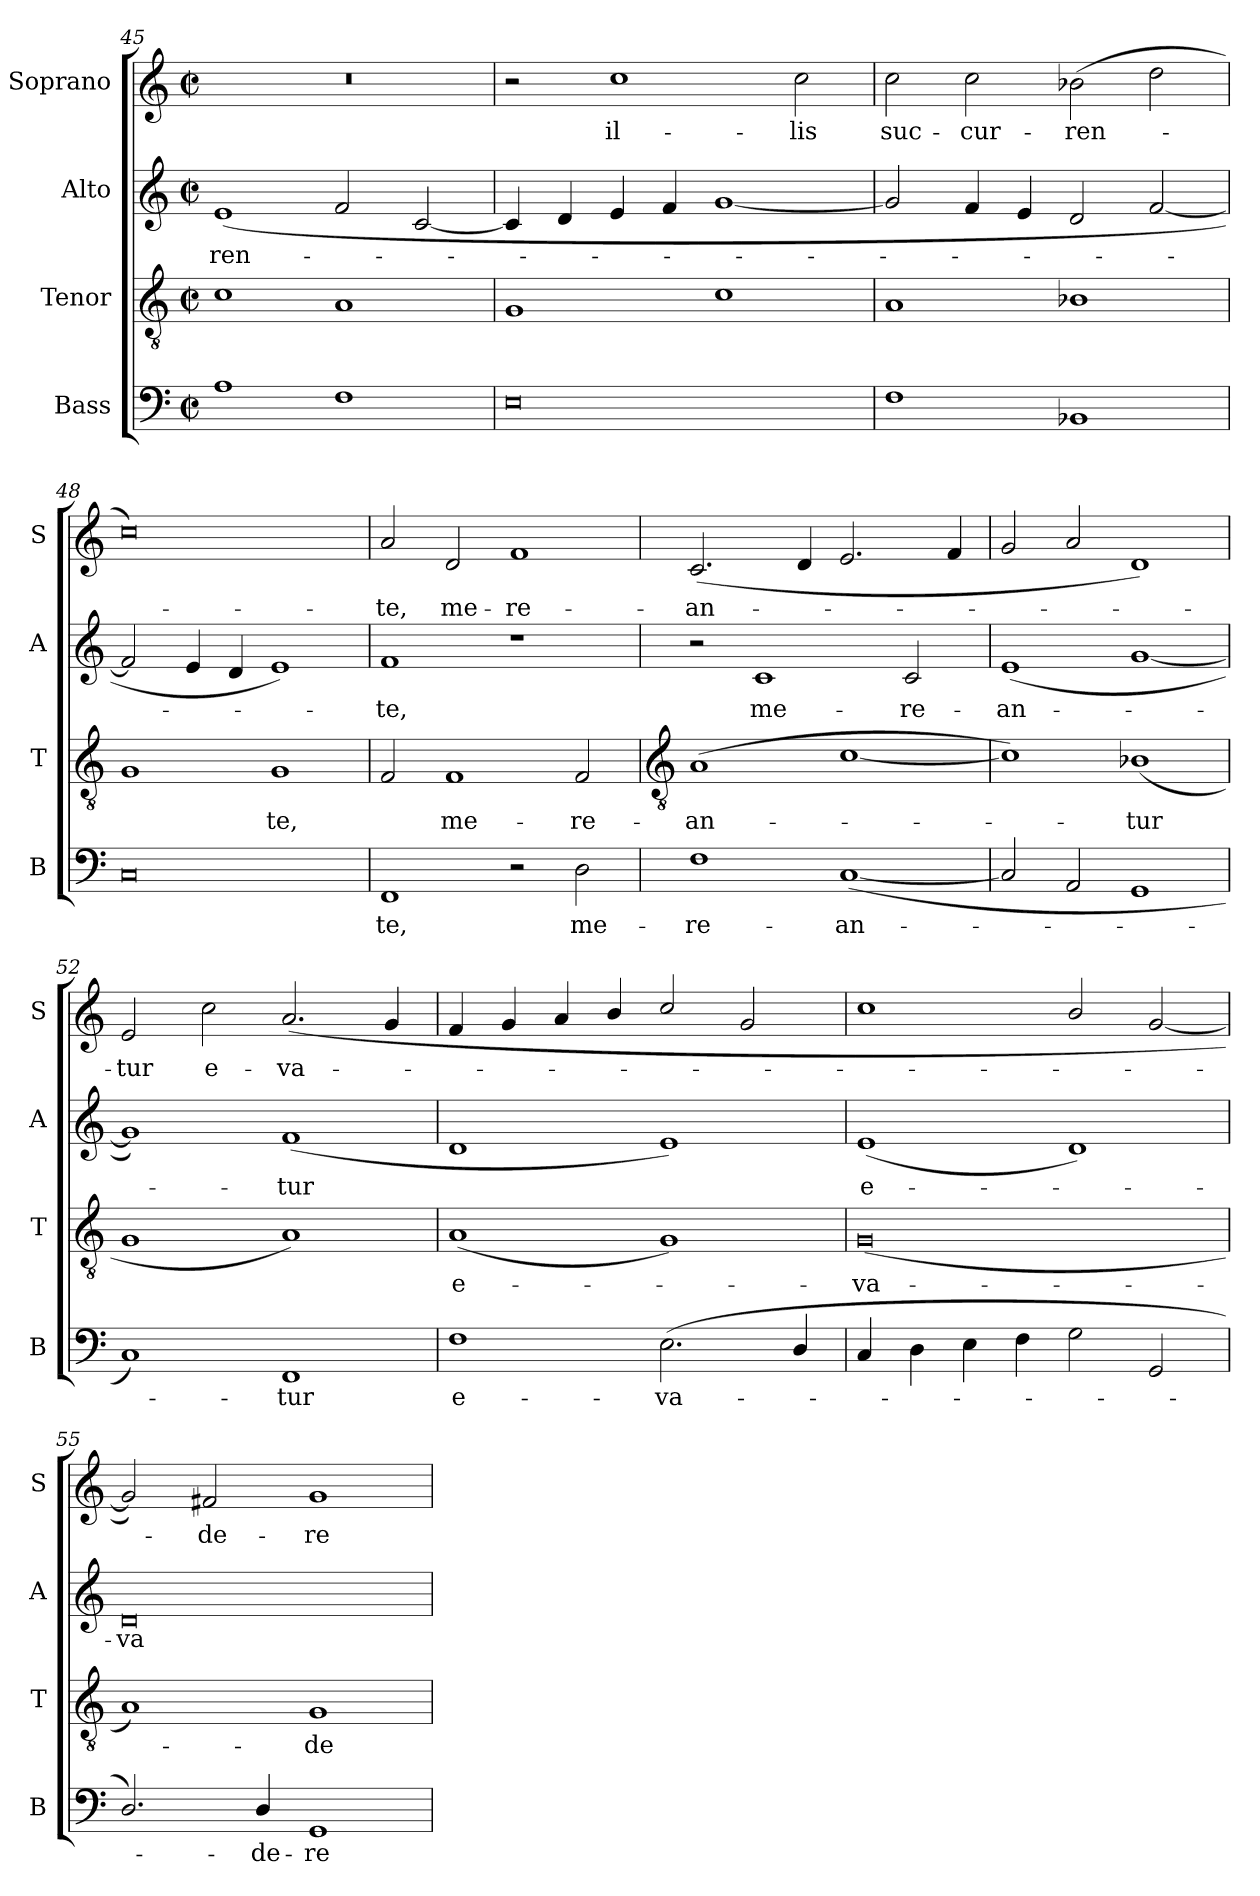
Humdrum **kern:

**kern	**text	**kern	**text	**kern	**text	**kern	**text
*part4	*part4	*part3	*part3	*part2	*part2	*part1	*part1
*staff4	*staff4	*staff3	*staff3	*staff2	*staff2	*staff1	*staff1
*I"Bass	*	*I"Tenor	*	*I"Alto	*	*I"Soprano	*
*I'B	*	*I'T	*	*I'A	*	*I'S	*
*clefF4	*	*clefGv2	*	*clefG2	*	*clefG2	*
*k[]	*	*k[]	*	*k[]	*	*k[]	*
*C:	*	*C:	*	*C:	*	*C:	*
*M4/2	*	*M4/2	*	*M4/2	*	*M4/2	*
*met(c|)	*	*met(c|)	*	*met(c|)	*	*met(c|)	*
=45	=45	=45	=45	=45	=45	=45	=45
!	!	!	!	!	!LO:LY:b	!	!
1A	.	1c	.	(<1e	ren-	0r	.
1F	.	1A\	.	2f	.	.	.
.	.	.	.	[2c	.	.	.
=46	=46	=46	=46	=46	=46	=46	=46
0E	.	1G\	.	4c]	.	2r	.
.	.	.	.	4d	.	.	.
!	!	!	!	!	!	!	!LO:LY:b
.	.	.	.	4e	.	1cc	il-
.	.	.	.	4f	.	.	.
.	.	1c	.	[1g	.	.	.
!	!	!	!	!	!	!	!LO:LY:b
.	.	.	.	.	.	2cc	-lis
=47	=47	=47	=47	=47	=47	=47	=47
!	!	!	!	!	!	!	!LO:LY:b
1F	.	1A\	.	2g]	.	2cc	suc-
!	!	!	!	!	!	!	!LO:LY:b
.	.	.	.	4f	.	2cc	-cur-
.	.	.	.	4e	.	.	.
!	!	!	!	!	!	!	!LO:LY:b
1BB-X	.	1B-X/	.	2d	.	(>2b-X	-ren-
.	.	.	.	[2f	.	2dd	.
=48	=48	=48	=48	=48	=48	=48	=48
0C	.	1G	.	2f]	.	0cc)	.
.	.	.	.	4e	.	.	.
.	.	.	.	4d	.	.	.
!	!	!	!LO:LY:b	!	!	!	!
.	.	1G	te,	1e)	.	.	.
=49	=49	=49	=49	=49	=49	=49	=49
!	!LO:LY:b	!	!	!	!LO:LY:b	!	!LO:LY:b
1FF	te,	2F	.	1f	te,	2a	te,
!	!	!	!LO:LY:b	!	!	!	!LO:LY:b
.	.	1F	me-	.	.	2d	me-
!	!	!	!	!	!	!	!LO:LY:b
2r	.	.	.	1r	.	1f	-re-
!	!LO:LY:b	!	!LO:LY:b	!	!	!	!
2D	me-	2F	-re-	.	.	.	.
!!LO:LB:g=z
=50	=50	=50	=50	=50	=50	=50	=50
*	*	*clefGv2	*	*	*	*	*
!	!LO:LY:b	!	!LO:LY:b	!	!	!	!LO:LY:b
1F	-re-	(<1A	-an-	2r	.	(<2.c	-an-
!	!	!	!	!	!LO:LY:b	!	!
.	.	.	.	1c	me-	.	.
.	.	.	.	.	.	4d	.
!	!LO:LY:b	!	!	!	!	!	!
(<[1C	-an-	[1c/	.	.	.	2.e	.
!	!	!	!	!	!LO:LY:b	!	!
.	.	.	.	2c	-re-	.	.
.	.	.	.	.	.	4f	.
=51	=51	=51	=51	=51	=51	=51	=51
!	!	!	!	!	!LO:LY:b	!	!
2C]	.	1c])	.	(<1e	-an-	2g	.
2AA	.	.	.	.	.	2a	.
!	!	!	!LO:LY:b	!	!	!	!
1GG	.	(<1B-X/	tur	[1g	.	1d)	.
=52	=52	=52	=52	=52	=52	=52	=52
!	!	!	!	!	!	!	!LO:LY:b
1C)	.	1G	.	1g])	.	2e	tur
!	!	!	!	!	!	!	!LO:LY:b
.	.	.	.	.	.	2cc	e-
!	!LO:LY:b	!	!	!	!LO:LY:b	!	!LO:LY:b
1FF	tur	1A)	.	(<1f	tur	(<2.a	-va-
.	.	.	.	.	.	4g	.
=53	=53	=53	=53	=53	=53	=53	=53
!	!LO:LY:b	!	!LO:LY:b	!	!	!	!
1F	e-	(<1A	e-	1d	.	4f	.
.	.	.	.	.	.	4g	.
.	.	.	.	.	.	4a	.
.	.	.	.	.	.	4b/	.
!	!LO:LY:b	!	!	!	!	!	!
(<2.E	-va-	1G)	.	1e)	.	2cc/	.
.	.	.	.	.	.	2g	.
4D/	.	.	.	.	.	.	.
=54	=54	=54	=54	=54	=54	=54	=54
!	!	!	!LO:LY:b	!	!LO:LY:b	!	!
4C	.	(<0G	va-	(<1e	e-	1cc/	.
4D	.	.	.	.	.	.	.
4E	.	.	.	.	.	.	.
4F	.	.	.	.	.	.	.
2G	.	.	.	1d)	.	2b/	.
2GG	.	.	.	.	.	[2g	.
=55	=55	=55	=55	=55	=55	=55	=55
!	!	!	!	!	!LO:LY:b	!	!
2.D/)	.	1A)	.	0d	va-	2g])	.
!	!	!	!	!	!	!	!LO:LY:b
.	.	.	.	.	.	2f#X	de-
!	!LO:LY:b	!	!	!	!	!	!
4D/	de-	.	.	.	.	.	.
!	!LO:LY:b	!	!LO:LY:b	!	!	!	!LO:LY:b
1GG	-re	1G	de-	.	.	1g	-re
=	=	=	=	=	=	=	=
*-	*-	*-	*-	*-	*-	*-	*-
